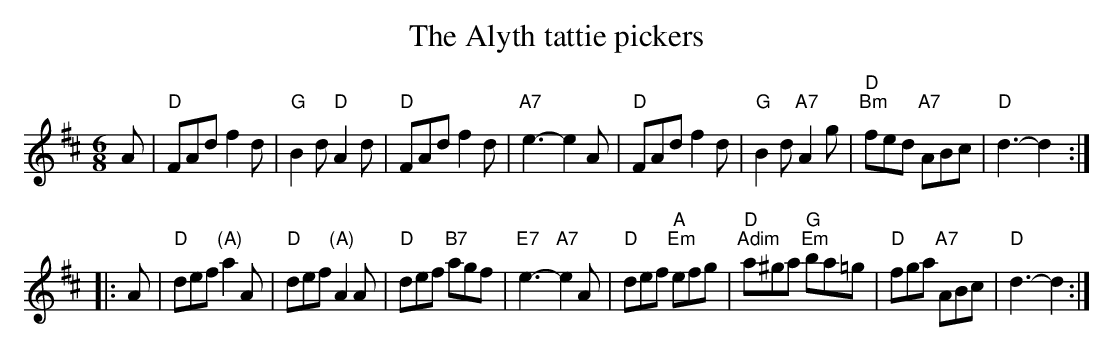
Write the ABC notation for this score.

X:1
T:The Alyth tattie pickers
M:6/8
L:1/8
K:D
A | "D"FAd f2 d | "G"B2 d "D"A2 d | "D"FAd f2 d | "A7"e3- e2 A |\
 "D"FAd f2 d | "G"B2 d "A7"A2 g | "D;Bm"fed "A7"ABc | "D"d3- d2 :|
|: A | "D"def "(A)"a2 A | "D"def "(A)"A2 A | "D"def "B7"agf | "E7"e3- "A7"e2 A |\
 "D"def "A;Em"efg | "D;Adim"a^ga "G;Em"ba=g | "D"fga "A7"ABc | "D"d3- d2 :|
